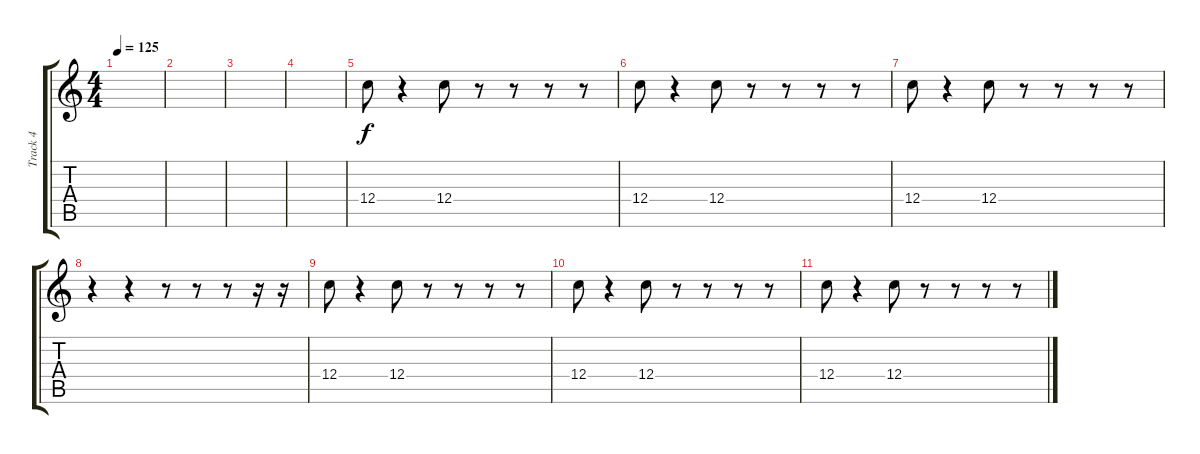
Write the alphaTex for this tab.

\track ("Track 4" "Track 4") {instrument distortionguitar}
\staff {score tabs}
\tuning (D4 A3 F3 C3 G2 C2) {hide}
\ts (4 4)
\tempo 125
\clef g2
\ks c
|
|
|
|
12.4.8 r.4 12.4.8 r.8 r.8 r.8 r.8 |
12.4.8 r.4 12.4.8 r.8 r.8 r.8 r.8 |
12.4.8 r.4 12.4.8 r.8 r.8 r.8 r.8 |
r.4 r.4 r.8 r.8 r.8 r.16 r.16 |
12.4.8 r.4 12.4.8 r.8 r.8 r.8 r.8 |
12.4.8 r.4 12.4.8 r.8 r.8 r.8 r.8 |
12.4.8 r.4 12.4.8 r.8 r.8 r.8 r.8
